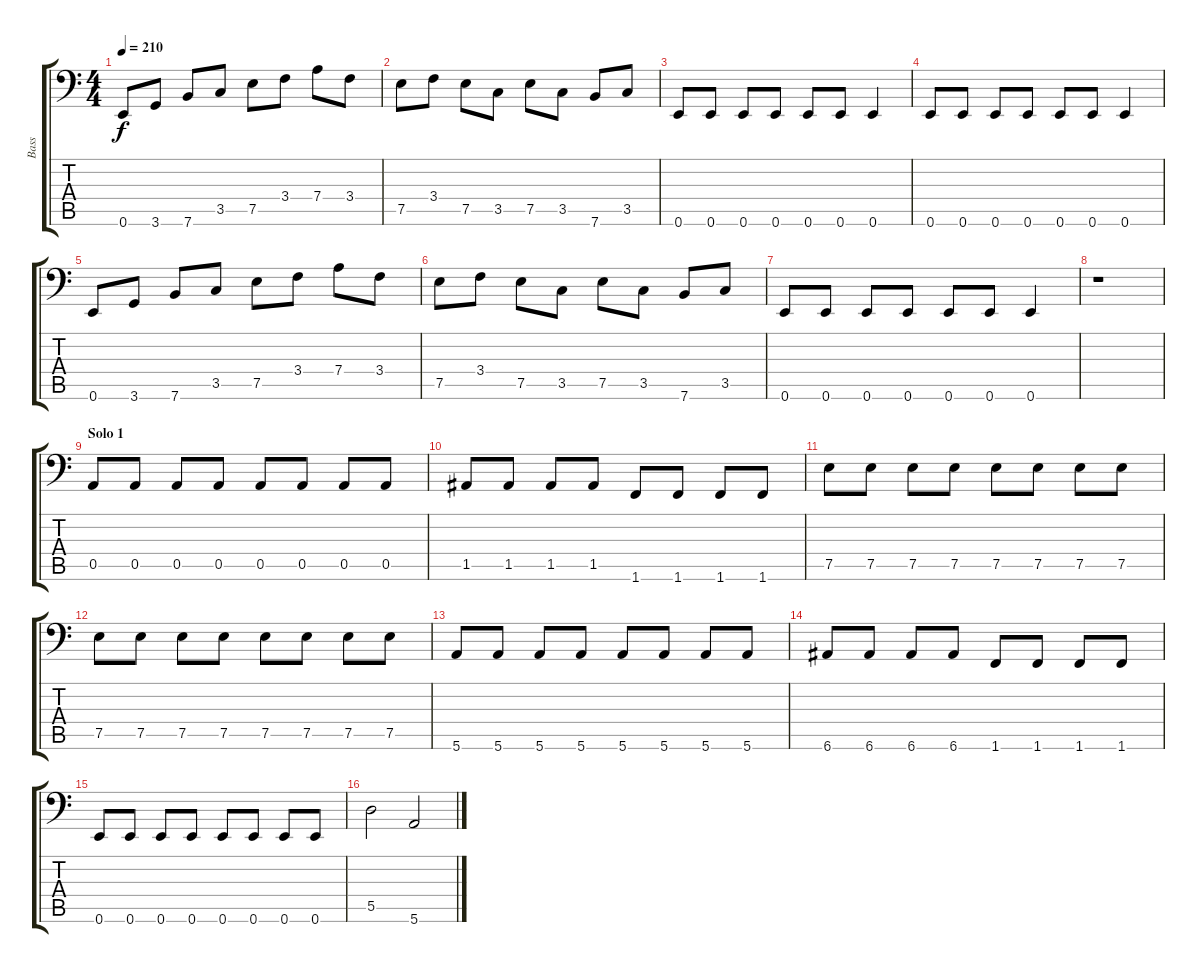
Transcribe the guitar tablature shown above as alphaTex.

\track ("Bass" "Bass") {instrument electricbasspick}
\staff {score tabs}
\tuning (E4 B3 G2 D2 A1 E1) {hide}
\ts (4 4)
\tempo 210
\clef f4
\ks c
0.6.8{dy f} 3.6.8 7.6.8 3.5.8 7.5.8 3.4.8 7.4.8 3.4.8 |
7.5.8 3.4.8 7.5.8 3.5.8 7.5.8 3.5.8 7.6.8 3.5.8 |
0.6.8 0.6.8 0.6.8 0.6.8 0.6.8 0.6.8 0.6.4 |
0.6.8 0.6.8 0.6.8 0.6.8 0.6.8 0.6.8 0.6.4 |
0.6.8 3.6.8 7.6.8 3.5.8 7.5.8 3.4.8 7.4.8 3.4.8 |
7.5.8 3.4.8 7.5.8 3.5.8 7.5.8 3.5.8 7.6.8 3.5.8 |
0.6.8 0.6.8 0.6.8 0.6.8 0.6.8 0.6.8 0.6.4 |
r.1 |
\section ("" "Solo 1")
0.5.8 0.5.8 0.5.8 0.5.8 0.5.8 0.5.8 0.5.8 0.5.8 |
1.5.8 1.5.8 1.5.8 1.5.8 1.6.8 1.6.8 1.6.8 1.6.8 |
7.5.8 7.5.8 7.5.8 7.5.8 7.5.8 7.5.8 7.5.8 7.5.8 |
7.5.8 7.5.8 7.5.8 7.5.8 7.5.8 7.5.8 7.5.8 7.5.8 |
5.6.8 5.6.8 5.6.8 5.6.8 5.6.8 5.6.8 5.6.8 5.6.8 |
6.6.8 6.6.8 6.6.8 6.6.8 1.6.8 1.6.8 1.6.8 1.6.8 |
0.6.8 0.6.8 0.6.8 0.6.8 0.6.8 0.6.8 0.6.8 0.6.8 |
5.5.2 5.6.2
